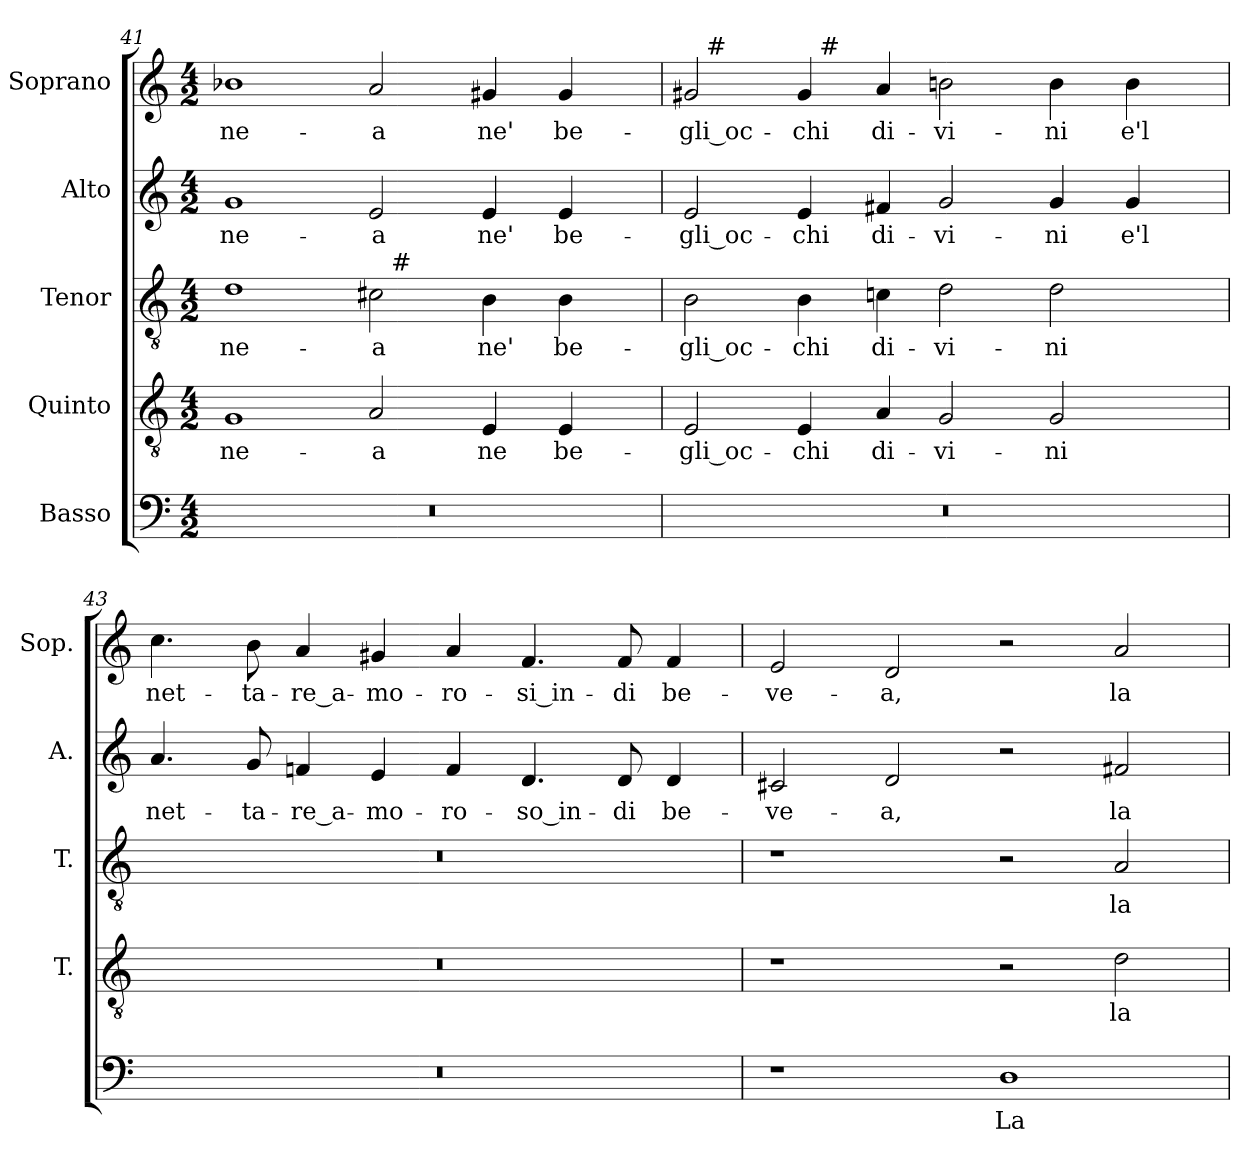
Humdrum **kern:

**kern	**text	**kern	**text	**kern	**text	**kern	**text	**kern	**text
*part5	*part5	*part4	*part4	*part3	*part3	*part2	*part2	*part1	*part1
*staff5	*staff5	*staff4	*staff4	*staff3	*staff3	*staff2	*staff2	*staff1	*staff1
*I"Basso	*	*I"Quinto	*	*I"Tenor	*	*I"Alto	*	*I"Soprano	*
*	*	*I'T.	*	*I'T.	*	*I'A.	*	*I'Sop.	*
!!LO:LB:g=z
*clefF4	*	*clefGv2	*	*clefGv2	*	*clefG2	*	*clefG2	*
*	*	*ITrd7c12	*	*ITrd7c12	*	*	*	*	*
*k[]	*	*k[]	*	*k[]	*	*k[]	*	*k[]	*
*C:	*	*C:	*	*C:	*	*C:	*	*C:	*
*M4/2	*	*M4/2	*	*M4/2	*	*M4/2	*	*M4/2	*
=41	=41	=41	=41	=41	=41	=41	=41	=41	=41
!LO:N:vis=1	!	!	!	!	!	!	!	!	!
!	!	!	!LO:LY:b:color=#000000	!	!	!	!	!	!
!	!	!	!	!	!LO:LY:b:color=#000000	!	!	!	!
!	!	!	!	!	!	!	!LO:LY:b:color=#000000	!	!
!	!	!	!	!	!	!	!	!	!LO:LY:b:color=#000000
*	*	*	*	*^	*	*	*	*	*
0r	.	1GGi	-ne-	1Di	1ryy	-ne-	1gi	-ne-	1b-Xi	-ne-
!	!	!	!LO:LY:b:color=#000000	!	!	!	!	!	!	!
!	!	!	!	!	!	!LO:LY:b:color=#000000	!	!	!	!
!	!	!	!	!	!	!	!	!LO:LY:b:color=#000000	!	!
!	!	!	!	!	!	!	!	!	!	!LO:LY:b:color=#000000
.	.	2AAi/	-a	2C#i\	32ryy	-a	2ei/	-a	2ai/	-a
.	.	.	.	.	256ryy	.	.	.	.	.
!	!	!	!	!	!LO:TX:a:t=#	!	!	!	!	!
.	.	.	.	.	2ryy	.	.	.	.	.
!	!	!	!LO:LY:b:color=#000000	!	!	!	!	!	!	!
!	!	!	!	!	!	!LO:LY:b:color=#000000	!	!	!	!
!	!	!	!	!	!	!	!	!LO:LY:b:color=#000000	!	!
!	!	!	!	!	!	!	!	!	!	!LO:LY:b:color=#000000
.	.	4EEi/	ne	4BBi\	.	ne'	4ei/	ne'	4g#Xi/	ne'
.	.	.	.	.	4ryy	.	.	.	.	.
!	!	!	!LO:LY:b:color=#000000	!	!	!	!	!	!	!
!	!	!	!	!	!	!LO:LY:b:color=#000000	!	!	!	!
!	!	!	!	!	!	!	!	!LO:LY:b:color=#000000	!	!
!	!	!	!	!	!	!	!	!	!	!LO:LY:b:color=#000000
.	.	4EEi/	be-	4BBi\	.	be-	4ei/	be-	4g#i/	be-
.	.	.	.	.	8ryy	.	.	.	.	.
.	.	.	.	.	16ryy	.	.	.	.	.
.	.	.	.	.	64..ryy	.	.	.	.	.
=42	=42	=42	=42	=42	=42	=42	=42	=42	=42	=42
!LO:N:vis=1	!	!	!	!	!	!	!	!	!	!
*	*	*	*	*v	*v	*	*	*	*	*
*	*	*	*	*^	*	*	*	*	*
!	!	!	!LO:LY:b:color=#000000	!	!	!	!	!	!	!
*	*	*	*	*v	*v	*	*	*	*	*
*	*	*	*	*^	*	*	*	*	*
!	!	!	!	!	!	!LO:LY:b:color=#000000	!	!	!	!
*	*	*	*	*v	*v	*	*	*	*	*
*	*	*	*	*^	*	*	*	*	*
!	!	!	!	!	!	!	!	!LO:LY:b:color=#000000	!	!
*	*	*	*	*v	*v	*	*	*	*	*
*	*	*	*	*^	*	*	*	*	*
!	!	!	!	!	!	!	!	!	!	!LO:LY:b:color=#000000
*	*	*	*	*	*	*	*	*	*^	*
*	*	*	*	*v	*v	*	*	*	*	*^	*
0r	.	2EEi/	-gli_oc-	2BBi\	-gli_oc-	2ei/	-gli_oc-	2g#i/	32ryy	2ryy	-gli_oc-
.	.	.	.	.	.	.	.	.	256ryy	.	.
!	!	!	!	!	!	!	!	!	!LO:TX:a:t=#	!	!
.	.	.	.	.	.	.	.	.	1ryy	.	.
!	!	!	!LO:LY:b:color=#000000	!	!	!	!	!	!	!	!
!	!	!	!	!	!LO:LY:b:color=#000000	!	!	!	!	!	!
!	!	!	!	!	!	!	!LO:LY:b:color=#000000	!	!	!	!
!	!	!	!	!	!	!	!	!	!	!	!LO:LY:b:color=#000000
.	.	4EEi/	-chi	4BBi\	-chi	4ei/	-chi	4g#i/	.	32ryy	-chi
.	.	.	.	.	.	.	.	.	.	256ryy	.
!	!	!	!	!	!	!	!	!	!	!LO:TX:a:t=#	!
.	.	.	.	.	.	.	.	.	.	1ryy	.
!	!	!	!LO:LY:b:color=#000000	!	!	!	!	!	!	!	!
!	!	!	!	!	!LO:LY:b:color=#000000	!	!	!	!	!	!
!	!	!	!	!	!	!	!LO:LY:b:color=#000000	!	!	!	!
!	!	!	!	!	!	!	!	!	!	!	!LO:LY:b:color=#000000
.	.	4AAi/	di-	4Cni\	di-	4f#Xi/	di-	4ai/	.	.	di-
!	!	!	!LO:LY:b:color=#000000	!	!	!	!	!	!	!	!
!	!	!	!	!	!LO:LY:b:color=#000000	!	!	!	!	!	!
!	!	!	!	!	!	!	!LO:LY:b:color=#000000	!	!	!	!
!	!	!	!	!	!	!	!	!	!	!	!LO:LY:b:color=#000000
.	.	2GGi/	-vi-	2Di\	-vi-	2gi/	-vi-	2bni\	.	.	-vi-
.	.	.	.	.	.	.	.	.	2ryy	.	.
!	!	!	!LO:LY:b:color=#000000	!	!	!	!	!	!	!	!
!	!	!	!	!	!LO:LY:b:color=#000000	!	!	!	!	!	!
!	!	!	!	!	!	!	!LO:LY:b:color=#000000	!	!	!	!
!	!	!	!	!	!	!	!	!	!	!	!LO:LY:b:color=#000000
.	.	2GGi/	-ni	2Di\	-ni	4gi/	-ni	4bi\	.	.	-ni
.	.	.	.	.	.	.	.	.	4ryy	4ryy	.
!	!	!	!	!	!	!	!LO:LY:b:color=#000000	!	!	!	!
!	!	!	!	!	!	!	!	!	!	!	!LO:LY:b:color=#000000
.	.	.	.	.	.	4gi/	e'l	4bi\	.	.	e'l
.	.	.	.	.	.	.	.	.	8ryy	8ryy	.
.	.	.	.	.	.	.	.	.	16ryy	16ryy	.
.	.	.	.	.	.	.	.	.	64..ryy	64..ryy	.
=43	=43	=43	=43	=43	=43	=43	=43	=43	=43	=43	=43
!LO:N:vis=1	!	!LO:N:vis=1	!	!LO:N:vis=1	!	!	!	!	!	!	!
*	*	*	*	*	*	*	*	*v	*v	*v	*
*	*	*	*	*	*	*	*	*^	*
*	*	*	*	*	*	*	*	*	*^	*
!	!	!	!	!	!	!	!LO:LY:b:color=#000000	!	!	!	!
*	*	*	*	*	*	*	*	*v	*v	*v	*
*	*	*	*	*	*	*	*	*^	*
*	*	*	*	*	*	*	*	*	*^	*
!	!	!	!	!	!	!	!	!	!	!	!LO:LY:b:color=#000000
*	*	*	*	*	*	*	*	*v	*v	*v	*
0r	.	0r	.	0r	.	4.ai/	net-	4.cci\	net-
!	!	!	!	!	!	!	!LO:LY:b:color=#000000	!	!
!	!	!	!	!	!	!	!	!	!LO:LY:b:color=#000000
.	.	.	.	.	.	8gi/	-ta-	8bi\	-ta-
!	!	!	!	!	!	!	!LO:LY:b:color=#000000	!	!
!	!	!	!	!	!	!	!	!	!LO:LY:b:color=#000000
.	.	.	.	.	.	4fni/	-re_a-	4ai/	-re_a-
!	!	!	!	!	!	!	!LO:LY:b:color=#000000	!	!
!	!	!	!	!	!	!	!	!	!LO:LY:b:color=#000000
.	.	.	.	.	.	4ei/	-mo-	4g#Xi/	-mo-
!	!	!	!	!	!	!	!LO:LY:b:color=#000000	!	!
!	!	!	!	!	!	!	!	!	!LO:LY:b:color=#000000
.	.	.	.	.	.	4fi/	-ro-	4ai/	-ro-
!	!	!	!	!	!	!	!LO:LY:b:color=#000000	!	!
!	!	!	!	!	!	!	!	!	!LO:LY:b:color=#000000
.	.	.	.	.	.	4.di/	-so_in-	4.fi/	-si_in-
!	!	!	!	!	!	!	!LO:LY:b:color=#000000	!	!
!	!	!	!	!	!	!	!	!	!LO:LY:b:color=#000000
.	.	.	.	.	.	8di/	-di	8fi/	-di
!	!	!	!	!	!	!	!LO:LY:b:color=#000000	!	!
!	!	!	!	!	!	!	!	!	!LO:LY:b:color=#000000
.	.	.	.	.	.	4di/	be-	4fi/	be-
=44	=44	=44	=44	=44	=44	=44	=44	=44	=44
!	!	!	!	!	!	!	!LO:LY:b:color=#000000	!	!
!	!	!	!	!	!	!	!	!	!LO:LY:b:color=#000000
1r	.	1r	.	1r	.	2c#Xi/	-ve-	2ei/	-ve-
!	!	!	!	!	!	!	!LO:LY:b:color=#000000	!	!
!	!	!	!	!	!	!	!	!	!LO:LY:b:color=#000000
.	.	.	.	.	.	2di/	-a,	2di/	-a,
!	!LO:LY:b:color=#000000	!	!	!	!	!	!	!	!
1Di	La	2r	.	2r	.	2r	.	2r	.
!	!	!	!LO:LY:b:color=#000000	!	!	!	!	!	!
!	!	!	!	!	!LO:LY:b:color=#000000	!	!	!	!
!	!	!	!	!	!	!	!LO:LY:b:color=#000000	!	!
!	!	!	!	!	!	!	!	!	!LO:LY:b:color=#000000
.	.	2Di\	la	2AAi/	la	2f#Xi/	la	2ai/	la
=	=	=	=	=	=	=	=	=	=
*-	*-	*-	*-	*-	*-	*-	*-	*-	*-
